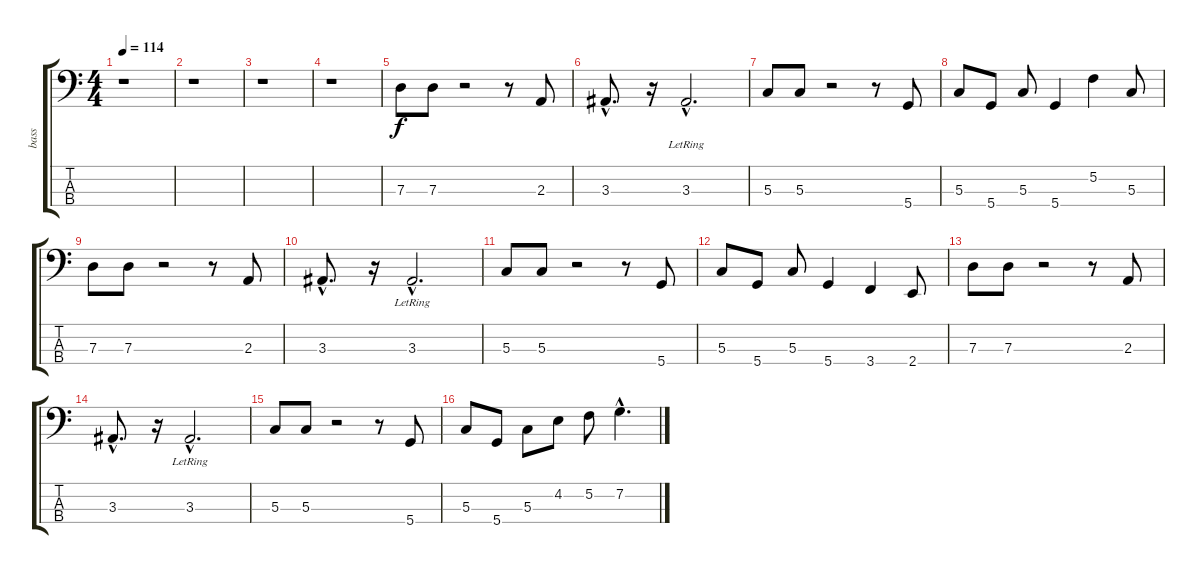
\track ("bass" "bass") {instrument electricbassfinger}
\staff {score tabs}
\tuning (F2 C2 G1 D1) {hide}
\ts (4 4)
\tempo 114
\clef f4
\ks c
r.1{dy f} |
r.1 |
r.1 |
r.1 |
7.3.8 7.3.8 r.2 r.8 2.3.8 |
3.3{hac}.8{d} r.16 3.3{hac lr}.2{d} |
5.3.8 5.3.8 r.2 r.8 5.4.8 |
5.3.8 5.4.8 5.3.8 5.4.4 5.2.4 5.3.8 |
7.3.8 7.3.8 r.2 r.8 2.3.8 |
3.3{hac}.8{d} r.16 3.3{hac lr}.2{d} |
5.3.8 5.3.8 r.2 r.8 5.4.8 |
5.3.8 5.4.8 5.3.8 5.4.4 3.4.4 2.4.8 |
7.3.8 7.3.8 r.2 r.8 2.3.8 |
3.3{hac}.8{d} r.16 3.3{hac lr}.2{d} |
5.3.8 5.3.8 r.2 r.8 5.4.8 |
5.3.8 5.4.8 5.3.8 4.2.8 5.2.8 7.2{hac}.4{d}
